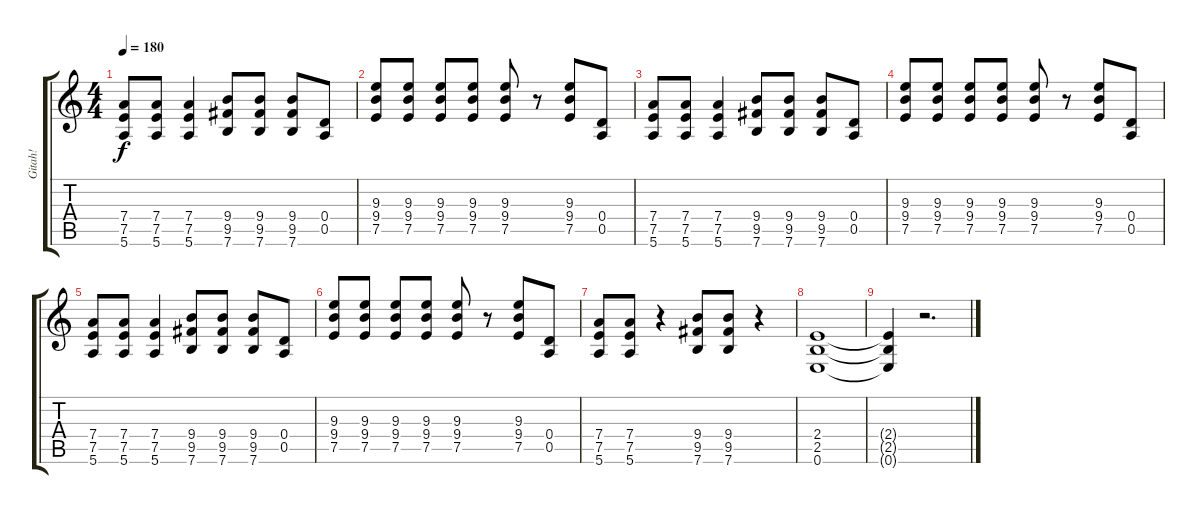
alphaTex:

\track ("Gitah!" "Gitah!") {instrument distortionguitar}
\staff {score tabs}
\tuning (E4 B3 G3 D3 A2 E2) {hide}
\ts (4 4)
\tempo 180
\clef g2
\ks c
(7.4 7.5 5.6).8{dy f} (7.4 7.5 5.6).8 (7.4 7.5 5.6).4 (9.4 9.5 7.6).8 (9.4 9.5 7.6).8 (9.4 9.5 7.6).8 (0.4 0.5).8 |
(9.3 9.4 7.5).8 (9.3 9.4 7.5).8 (9.3 9.4 7.5).8 (9.3 9.4 7.5).8 (9.3 9.4 7.5).8 r.8 (9.3 9.4 7.5).8 (0.4 0.5).8 |
(7.4 7.5 5.6).8 (7.4 7.5 5.6).8 (7.4 7.5 5.6).4 (9.4 9.5 7.6).8 (9.4 9.5 7.6).8 (9.4 9.5 7.6).8 (0.4 0.5).8 |
(9.3 9.4 7.5).8 (9.3 9.4 7.5).8 (9.3 9.4 7.5).8 (9.3 9.4 7.5).8 (9.3 9.4 7.5).8 r.8 (9.3 9.4 7.5).8 (0.4 0.5).8 |
(7.4 7.5 5.6).8 (7.4 7.5 5.6).8 (7.4 7.5 5.6).4 (9.4 9.5 7.6).8 (9.4 9.5 7.6).8 (9.4 9.5 7.6).8 (0.4 0.5).8 |
(9.3 9.4 7.5).8 (9.3 9.4 7.5).8 (9.3 9.4 7.5).8 (9.3 9.4 7.5).8 (9.3 9.4 7.5).8 r.8 (9.3 9.4 7.5).8 (0.4 0.5).8 |
(7.4 7.5 5.6).8 (7.4 7.5 5.6).8 r.4 (9.4 9.5 7.6).8 (9.4 9.5 7.6).8 r.4 |
(2.4 2.5 0.6).1 |
(2.4{t} 2.5{t} 0.6{t}).4 r.2{d}
